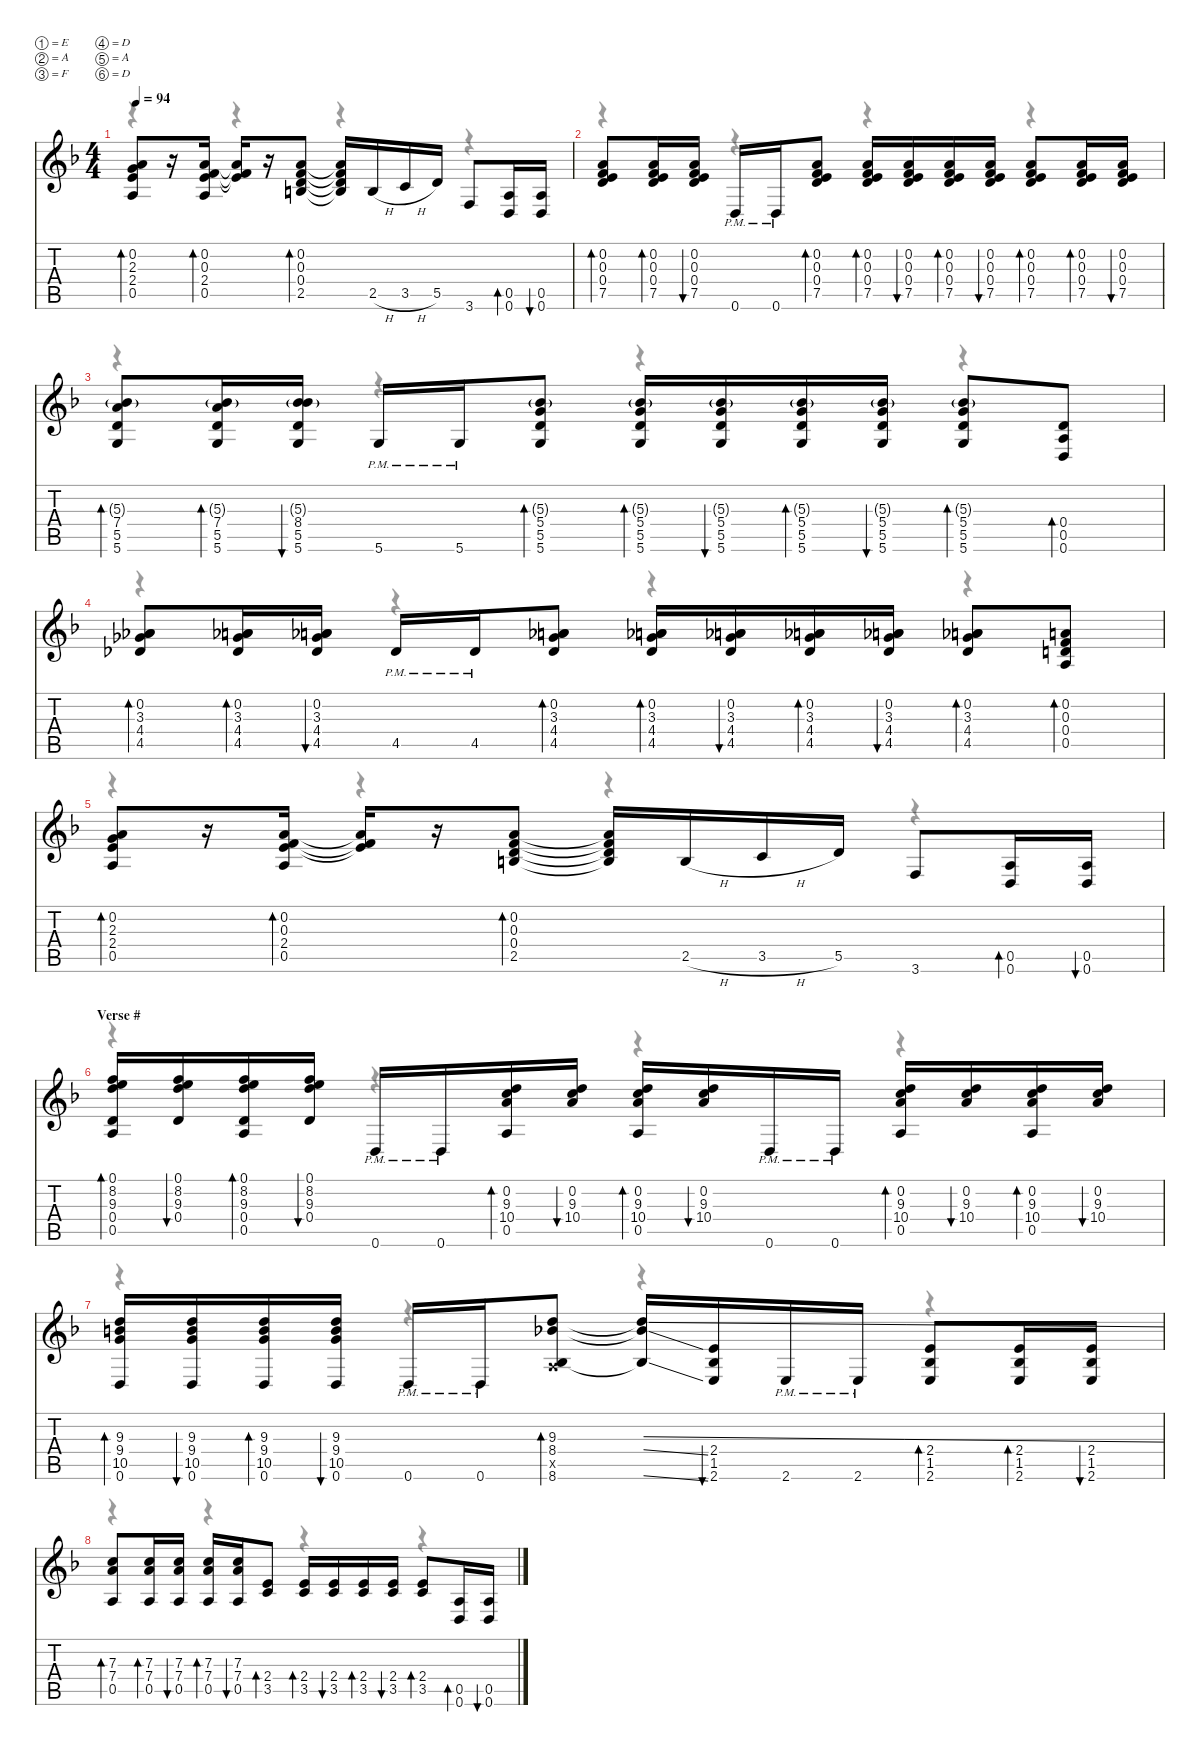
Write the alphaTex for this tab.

\defaultSystemsLayout 4
\hideDynamics
\bracketExtendMode nobrackets
\singleTrackTrackNamePolicy hidden
\multiTrackTrackNamePolicy hidden
\otherSystemsTrackNameOrientation horizontal
\track ("P. Lindgren" "dist.guit.") {instrument distortionguitar}
\staff {score tabs}
\tuning (E4 A3 F3 D3 A2 D2)
\voice
\ts (4 4)
\tempo 94
\clef g2
\ks dminor
(0.2{acc forcenatural} 2.3{acc forcenatural} 2.4{acc forcenatural} 0.5{acc forcenatural}).8{bd 30 dy f beam Up} r.16{beam Up} (0.2{acc forcenatural} 0.3{acc forcenatural} 2.4{acc forcenatural} 0.5{acc forcenatural}).16{bd 30 beam Up} (0.2{t acc forcenatural} 0.3{t acc forcenatural} 2.4{t acc forcenatural}).16{beam Up} r.16{beam Up} (0.2{acc forcenatural} 0.3{acc forcenatural} 0.4{acc forcenatural} 2.5{acc forcenatural}).8{bd 30 dy mf beam Up} (0.2{t acc forcenatural} 0.3{t acc forcenatural} 0.4{t acc forcenatural} 2.5{t acc forcenatural}).16{dy f beam Up} 2.5{h acc forcenatural}.16{dy ff beam Up} 3.5{h acc forcenatural}.16{dy fff beam Up} 5.5{acc forcenatural}.16{beam Up} 3.6{acc forcenatural}.8{dy ff beam Up} (0.5{acc forcenatural} 0.6{acc forcenatural}).16{bd 30 dy f beam Up} (0.5{acc forcenatural} 0.6{acc forcenatural}).16{bu 30 beam Up} |
(0.2{acc forcenatural} 0.3{acc forcenatural} 0.4{acc forcenatural} 7.5{acc forcenatural}).8{bd 30 beam Up} (0.2{acc forcenatural} 0.3{acc forcenatural} 0.4{acc forcenatural} 7.5{acc forcenatural}).16{bd 30 dy mf beam Up} (0.2{acc forcenatural} 0.3{acc forcenatural} 0.4{acc forcenatural} 7.5{acc forcenatural}).16{bu 30 dy f beam Up} 0.6{pm acc forcenatural}.16{dy fff beam Up} 0.6{pm acc forcenatural}.16{beam Up} (0.2{acc forcenatural} 0.3{acc forcenatural} 0.4{acc forcenatural} 7.5{acc forcenatural}).8{bd 30 dy f beam Up} (0.2{acc forcenatural} 0.3{acc forcenatural} 0.4{acc forcenatural} 7.5{acc forcenatural}).16{bd 30 dy mf beam Up} (0.2{acc forcenatural} 0.3{acc forcenatural} 0.4{acc forcenatural} 7.5{acc forcenatural}).16{bu 30 dy f beam Up} (0.2{acc forcenatural} 0.3{acc forcenatural} 0.4{acc forcenatural} 7.5{acc forcenatural}).16{bd 30 dy mf beam Up} (0.2{acc forcenatural} 0.3{acc forcenatural} 0.4{acc forcenatural} 7.5{acc forcenatural}).16{bu 30 dy f beam Up} (0.2{acc forcenatural} 0.3{acc forcenatural} 0.4{acc forcenatural} 7.5{acc forcenatural}).8{bd 30 beam Up} (0.2{acc forcenatural} 0.3{acc forcenatural} 0.4{acc forcenatural} 7.5{acc forcenatural}).16{bd 30 dy mf beam Up} (0.2{acc forcenatural} 0.3{acc forcenatural} 0.4{acc forcenatural} 7.5{acc forcenatural}).16{bu 30 dy f beam Up} |
(5.3{g acc b} 7.4{acc forcenatural} 5.5{acc forcenatural} 5.6{acc forcenatural}).8{bd 30 beam Up} (5.3{g acc b} 7.4{acc forcenatural} 5.5{acc forcenatural} 5.6{acc forcenatural}).16{bd 30 beam Up} (5.3{g acc b} 8.4{acc b} 5.5{acc forcenatural} 5.6{acc forcenatural}).16{bu 30 beam Up} 5.6{pm acc forcenatural}.16{dy fff beam Up} 5.6{pm acc forcenatural}.16{beam Up} (5.3{g acc b} 5.4{acc forcenatural} 5.5{acc forcenatural} 5.6{acc forcenatural}).8{bd 30 dy f beam Up} (5.3{g acc b} 5.4{acc forcenatural} 5.5{acc forcenatural} 5.6{acc forcenatural}).16{bd 30 beam Up} (5.3{g acc b} 5.4{acc forcenatural} 5.5{acc forcenatural} 5.6{acc forcenatural}).16{bu 30 beam Up} (5.3{g acc b} 5.4{acc forcenatural} 5.5{acc forcenatural} 5.6{acc forcenatural}).16{bd 30 beam Up} (5.3{g acc b} 5.4{acc forcenatural} 5.5{acc forcenatural} 5.6{acc forcenatural}).16{bu 30 beam Up} (5.3{g acc b} 5.4{acc forcenatural} 5.5{acc forcenatural} 5.6{acc forcenatural}).8{bd 30 beam Up} (0.4{acc forcenatural} 0.5{acc forcenatural} 0.6{acc forcenatural}).8{bd 30 beam Up} |
(0.2{acc forcenatural} 3.3{acc b} 4.4{acc b} 4.5{acc b}).8{bd 30 beam Up} (0.2{acc forcenatural} 3.3{acc b} 4.4{acc b} 4.5{acc b}).16{bd 30 beam Up} (0.2{acc forcenatural} 3.3{acc b} 4.4{acc b} 4.5{acc b}).16{bu 30 beam Up} 4.5{pm acc b}.16{dy fff beam Up} 4.5{pm acc b}.16{beam Up} (0.2{acc forcenatural} 3.3{acc b} 4.4{acc b} 4.5{acc b}).8{bd 30 dy f beam Up} (0.2{acc forcenatural} 3.3{acc b} 4.4{acc b} 4.5{acc b}).16{bd 30 beam Up} (0.2{acc forcenatural} 3.3{acc b} 4.4{acc b} 4.5{acc b}).16{bu 30 beam Up} (0.2{acc forcenatural} 3.3{acc b} 4.4{acc b} 4.5{acc b}).16{bd 30 beam Up} (0.2{acc forcenatural} 3.3{acc b} 4.4{acc b} 4.5{acc b}).16{bu 30 beam Up} (0.2{acc forcenatural} 3.3{acc b} 4.4{acc b} 4.5{acc b}).8{bd 30 beam Up} (0.2{acc forcenatural} 0.3{acc forcenatural} 0.4{acc forcenatural} 0.5{acc forcenatural}).8{bd 30 beam Up} |
(0.2{acc forcenatural} 2.3{acc forcenatural} 2.4{acc forcenatural} 0.5{acc forcenatural}).8{bd 30 beam Up} r.16{beam Up} (0.2{acc forcenatural} 0.3{acc forcenatural} 2.4{acc forcenatural} 0.5{acc forcenatural}).16{bd 30 beam Up} (0.2{t acc forcenatural} 0.3{t acc forcenatural} 2.4{t acc forcenatural}).16{beam Up} r.16{beam Up} (0.2{acc forcenatural} 0.3{acc forcenatural} 0.4{acc forcenatural} 2.5{acc forcenatural}).8{bd 30 dy mf beam Up} (0.2{t acc forcenatural} 0.3{t acc forcenatural} 0.4{t acc forcenatural} 2.5{t acc forcenatural}).16{dy f beam Up} 2.5{h acc forcenatural}.16{dy ff beam Up} 3.5{h acc forcenatural}.16{dy fff beam Up} 5.5{acc forcenatural}.16{beam Up} 3.6{acc forcenatural}.8{dy ff beam Up} (0.5{acc forcenatural} 0.6{acc forcenatural}).16{bd 30 dy f beam Up} (0.5{acc forcenatural} 0.6{acc forcenatural}).16{bu 30 beam Up} |
\section ("" "Verse #")
(0.1{acc forcenatural} 8.2{acc forcenatural} 9.3{acc forcenatural} 0.4{acc forcenatural} 0.5{acc forcenatural}).16{bd 30 beam Up} (0.1{acc forcenatural} 8.2{acc forcenatural} 9.3{acc forcenatural} 0.4{acc forcenatural}).16{bu 30 beam Up} (0.1{acc forcenatural} 8.2{acc forcenatural} 9.3{acc forcenatural} 0.4{acc forcenatural} 0.5{acc forcenatural}).16{bd 30 beam Up} (0.1{acc forcenatural} 8.2{acc forcenatural} 9.3{acc forcenatural} 0.4{acc forcenatural}).16{bu 30 beam Up} 0.6{pm acc forcenatural}.16{dy fff beam Up} 0.6{pm acc forcenatural}.16{beam Up} (0.2{acc forcenatural} 9.3{acc forcenatural} 10.4{acc forcenatural} 0.5{acc forcenatural}).16{bd 30 dy f beam Up} (0.2{acc forcenatural} 9.3{acc forcenatural} 10.4{acc forcenatural}).16{bu 30 beam Up} (0.2{acc forcenatural} 9.3{acc forcenatural} 10.4{acc forcenatural} 0.5{acc forcenatural}).16{bd 30 beam Up} (0.2{acc forcenatural} 9.3{acc forcenatural} 10.4{acc forcenatural}).16{bu 30 beam Up} 0.6{pm acc forcenatural}.16{dy fff beam Up} 0.6{pm acc forcenatural}.16{beam Up} (0.2{acc forcenatural} 9.3{acc forcenatural} 10.4{acc forcenatural} 0.5{acc forcenatural}).16{bd 30 dy f beam Up} (0.2{acc forcenatural} 9.3{acc forcenatural} 10.4{acc forcenatural}).16{bu 30 beam Up} (0.2{acc forcenatural} 9.3{acc forcenatural} 10.4{acc forcenatural} 0.5{acc forcenatural}).16{bd 30 beam Up} (0.2{acc forcenatural} 9.3{acc forcenatural} 10.4{acc forcenatural}).16{bu 30 beam Up} |
(9.3{acc forcenatural} 9.4{acc forcenatural} 10.5{acc forcenatural} 0.6{acc forcenatural}).16{bd 30 beam Up} (9.3{acc forcenatural} 9.4{acc forcenatural} 10.5{acc forcenatural} 0.6{acc forcenatural}).16{bu 30 beam Up} (9.3{acc forcenatural} 9.4{acc forcenatural} 10.5{acc forcenatural} 0.6{acc forcenatural}).16{bd 30 beam Up} (9.3{acc forcenatural} 9.4{acc forcenatural} 10.5{acc forcenatural} 0.6{acc forcenatural}).16{bu 30 beam Up} 0.6{pm acc forcenatural}.16{dy fff beam Up} 0.6{pm acc forcenatural}.16{beam Up} (9.3{acc forcenatural} 8.4{acc b} 0.5{x acc forcenatural} 8.6{acc b}).8{bd 30 dy f beam Up} (9.3{ss t acc forcenatural} 8.4{ss t acc b} 8.6{ss t acc b}).16{beam Up} (2.4{acc forcenatural} 1.5{acc b} 2.6{acc forcenatural}).16{bu 30 dy ff beam Up} 2.6{pm acc forcenatural}.16{dy fff beam Up} 2.6{pm acc forcenatural}.16{beam Up} (2.4{acc forcenatural} 1.5{acc b} 2.6{acc forcenatural}).8{bd 30 dy ff beam Up} (2.4{acc forcenatural} 1.5{acc b} 2.6{acc forcenatural}).16{bd 30 beam Up} (2.4{acc forcenatural} 1.5{acc b} 2.6{acc forcenatural}).16{bu 60 beam Up} |
(7.3{acc forcenatural} 7.4{acc forcenatural} 0.5{acc forcenatural}).8{bd 30 dy f beam Up} (7.3{acc forcenatural} 7.4{acc forcenatural} 0.5{acc forcenatural}).16{bd 30 beam Up} (7.3{acc forcenatural} 7.4{acc forcenatural} 0.5{acc forcenatural}).16{bu 30 beam Up} (7.3{acc forcenatural} 7.4{acc forcenatural} 0.5{acc forcenatural}).16{bd 30 beam Up} (7.3{acc forcenatural} 7.4{acc forcenatural} 0.5{acc forcenatural}).16{bu 30 beam Up} (2.4{acc forcenatural} 3.5{acc forcenatural}).8{bd 30 dy ff beam Up} (2.4{acc forcenatural} 3.5{acc forcenatural}).16{bd 30 beam Up} (2.4{acc forcenatural} 3.5{acc forcenatural}).16{bu 30 beam Up} (2.4{acc forcenatural} 3.5{acc forcenatural}).16{bd 30 beam Up} (2.4{acc forcenatural} 3.5{acc forcenatural}).16{bu 30 beam Up} (2.4{acc forcenatural} 3.5{acc forcenatural}).8{bd 30 beam Up} (0.5{acc forcenatural} 0.6{acc forcenatural}).16{bd 30 dy f beam Up} (0.5{acc forcenatural} 0.6{acc forcenatural}).16{bu 30 beam Up}
\voice
\clef g2
\ottava regular
\simile none
\ks dminor
r.4{dy mf beam Down} r.4{beam Down} r.4{beam Down} r.4{beam Down} |
r.4{beam Down} r.4{beam Down} r.4{beam Down} r.4{beam Down} |
r.4{beam Down} r.4{beam Down} r.4{beam Down} r.4{beam Down} |
r.4{beam Down} r.4{beam Down} r.4{beam Down} r.4{beam Down} |
r.4{beam Down} r.4{beam Down} r.4{beam Down} r.4{beam Down} |
r.4{beam Down} r.4{beam Down} r.4{beam Down} r.4{beam Down} |
r.4{beam Down} r.4{beam Down} r.4{beam Down} r.4{beam Down} |
r.4{beam Down} r.4{beam Down} r.4{beam Down} r.4{beam Down}
